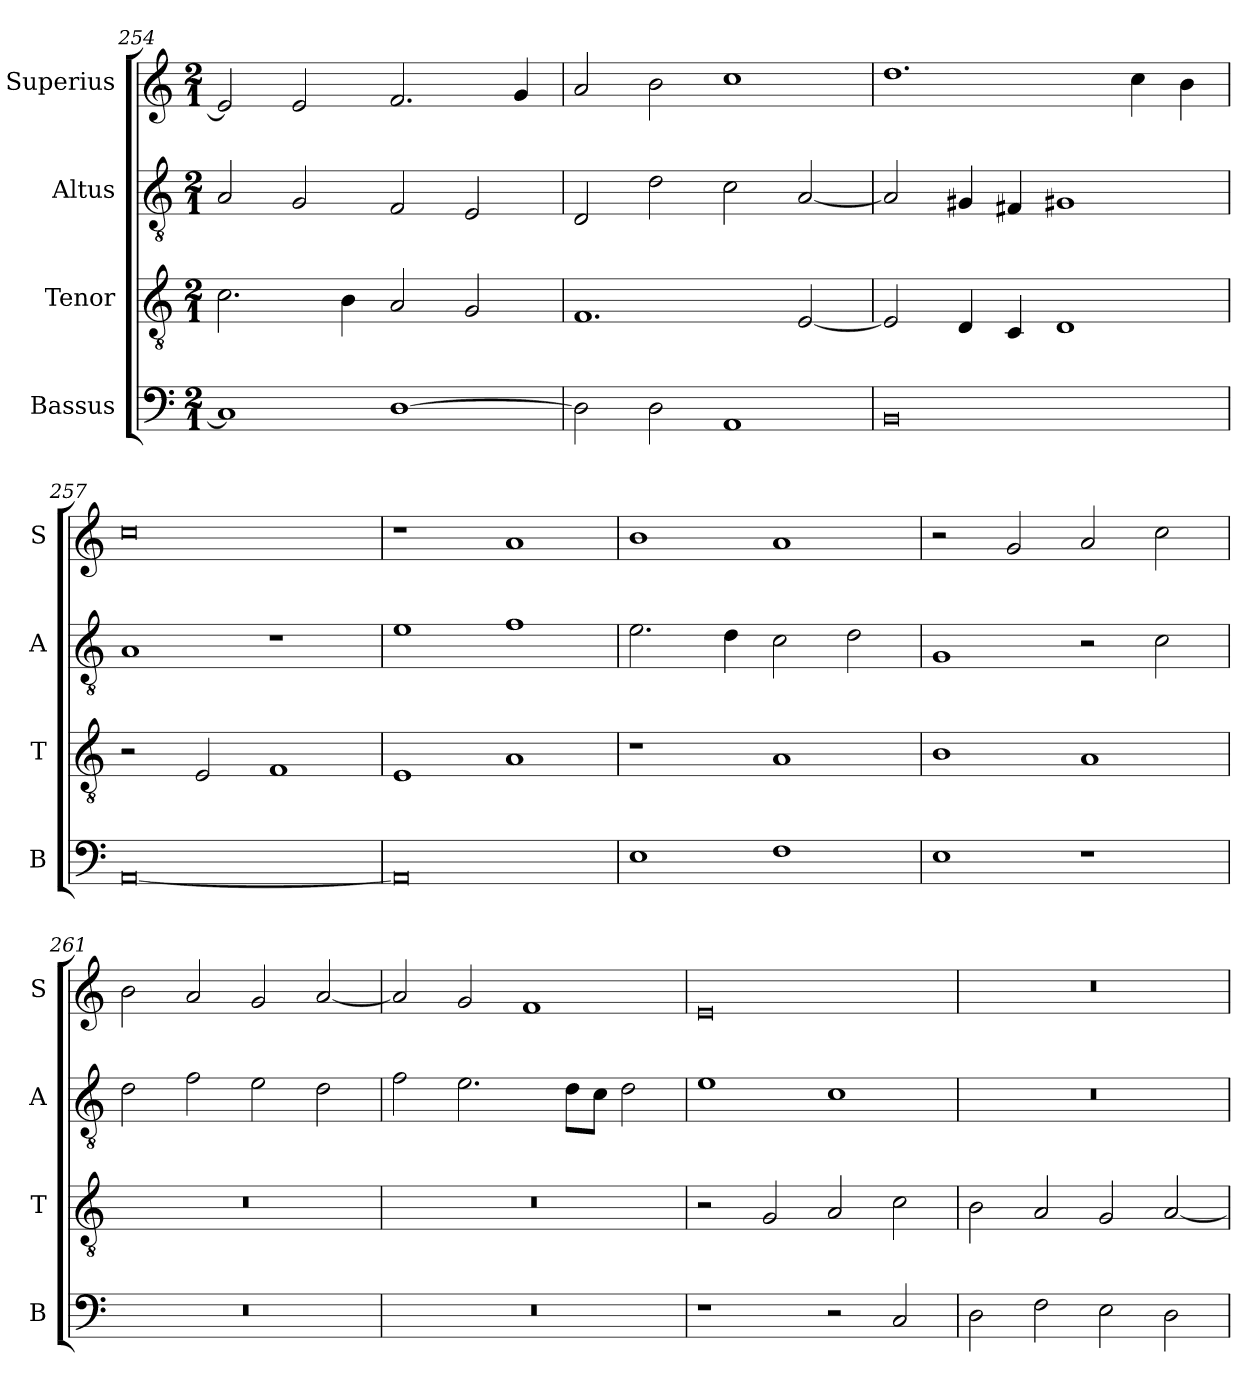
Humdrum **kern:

**kern	**kern	**kern	**kern
*part4	*part3	*part2	*part1
*staff4	*staff3	*staff2	*staff1
*I"Bassus	*I"Tenor	*I"Altus	*I"Superius
*I'B	*I'T	*I'A	*I'S
*clefF4	*clefGv2	*clefGv2	*clefG2
*k[]	*k[]	*k[]	*k[]
*C:	*C:	*C:	*C:
*M2/1	*M2/1	*M2/1	*M2/1
=254	=254	=254	=254
1C]	2.c	2A	2e]
.	.	2G	2e
.	4B	.	.
[1D	2A	2F	2.f
.	2G	2E	.
.	.	.	4g
=255	=255	=255	=255
2D]	1.F	2D	2a
2D	.	2d	2b
1AA	.	2c	1cc
.	[2E	[2A	.
=256	=256	=256	=256
0BB	2E]	2A]	1.dd
.	4D	4G#X	.
.	4C	4F#X	.
.	1D	1G#X	.
.	.	.	4cc
.	.	.	4b
=257	=257	=257	=257
[0AA	2r	1A	0cc
.	2E	.	.
.	1F	1r	.
=258	=258	=258	=258
0AA]	1E	1e	1r
.	1A	1f	1a
=259	=259	=259	=259
1E	1r	2.e	1b
.	.	4d	.
1F	1A	2c	1a
.	.	2d	.
=260	=260	=260	=260
1E	1B	1G	2r
.	.	.	2g
1r	1A	2r	2a
.	.	2c	2cc
=261	=261	=261	=261
0r	0r	2d	2b
.	.	2f	2a
.	.	2e	2g
.	.	2d	[2a
=262	=262	=262	=262
0r	0r	2f	2a]
.	.	2.e	2g
.	.	.	1f
.	.	8dL	.
.	.	8cJ	.
.	.	2d	.
=263	=263	=263	=263
1r	2r	1e	0e
.	2G	.	.
2r	2A	1c	.
2C	2c	.	.
=264	=264	=264	=264
2D	2B	0r	0r
2F	2A	.	.
2E	2G	.	.
2D	[2A	.	.
=	=	=	=
*-	*-	*-	*-
